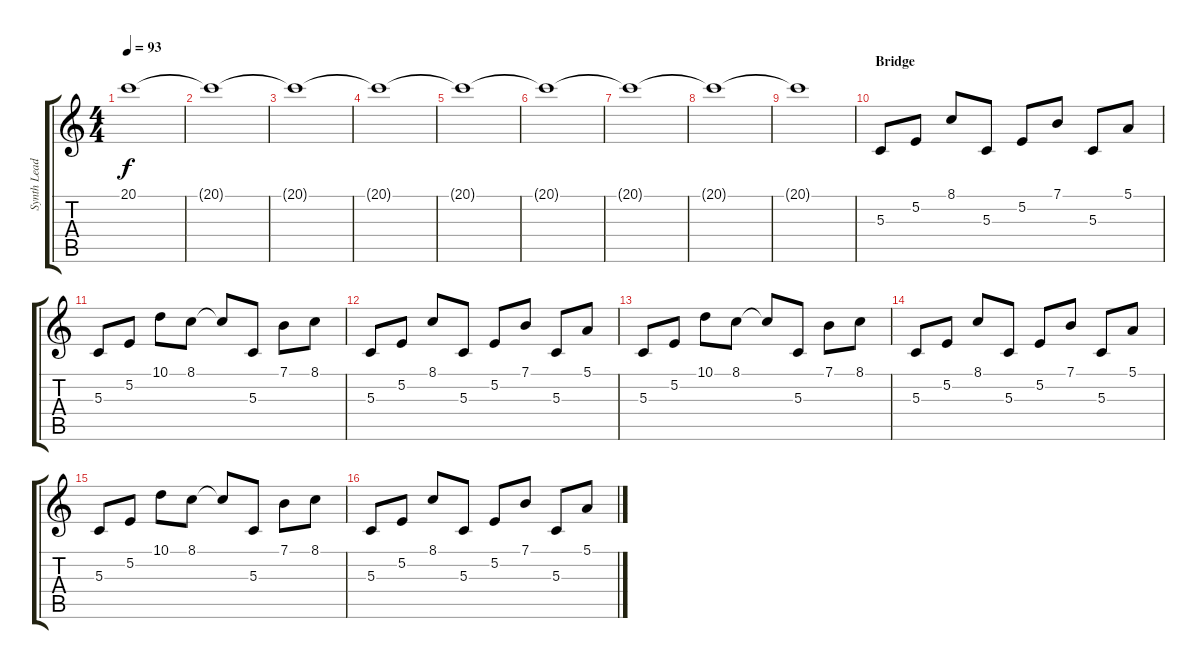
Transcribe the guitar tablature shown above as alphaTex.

\track ("Synth Lead" "Synth Lead") {instrument lead1square}
\staff {score tabs}
\tuning (E4 B3 G3 D3 A2 E2) {hide}
\ts (4 4)
\tempo 93
\clef g2
\ks c
20.1{t}.1{dy f} |
20.1{t}.1 |
20.1{t}.1 |
20.1{t}.1 |
20.1{t}.1 |
20.1{t}.1 |
20.1{t}.1 |
20.1{t}.1 |
20.1{t}.1 |
\section ("" "Bridge")
5.3.8 5.2.8 8.1.8 5.3.8 5.2.8 7.1.8 5.3.8 5.1.8 |
5.3.8 5.2.8 10.1.8 8.1.8 8.1{t}.8 5.3.8 7.1.8 8.1.8 |
5.3.8 5.2.8 8.1.8 5.3.8 5.2.8 7.1.8 5.3.8 5.1.8 |
5.3.8 5.2.8 10.1.8 8.1.8 8.1{t}.8 5.3.8 7.1.8 8.1.8 |
5.3.8 5.2.8 8.1.8 5.3.8 5.2.8 7.1.8 5.3.8 5.1.8 |
5.3.8 5.2.8 10.1.8 8.1.8 8.1{t}.8 5.3.8 7.1.8 8.1.8 |
5.3.8 5.2.8 8.1.8 5.3.8 5.2.8 7.1.8 5.3.8 5.1.8
